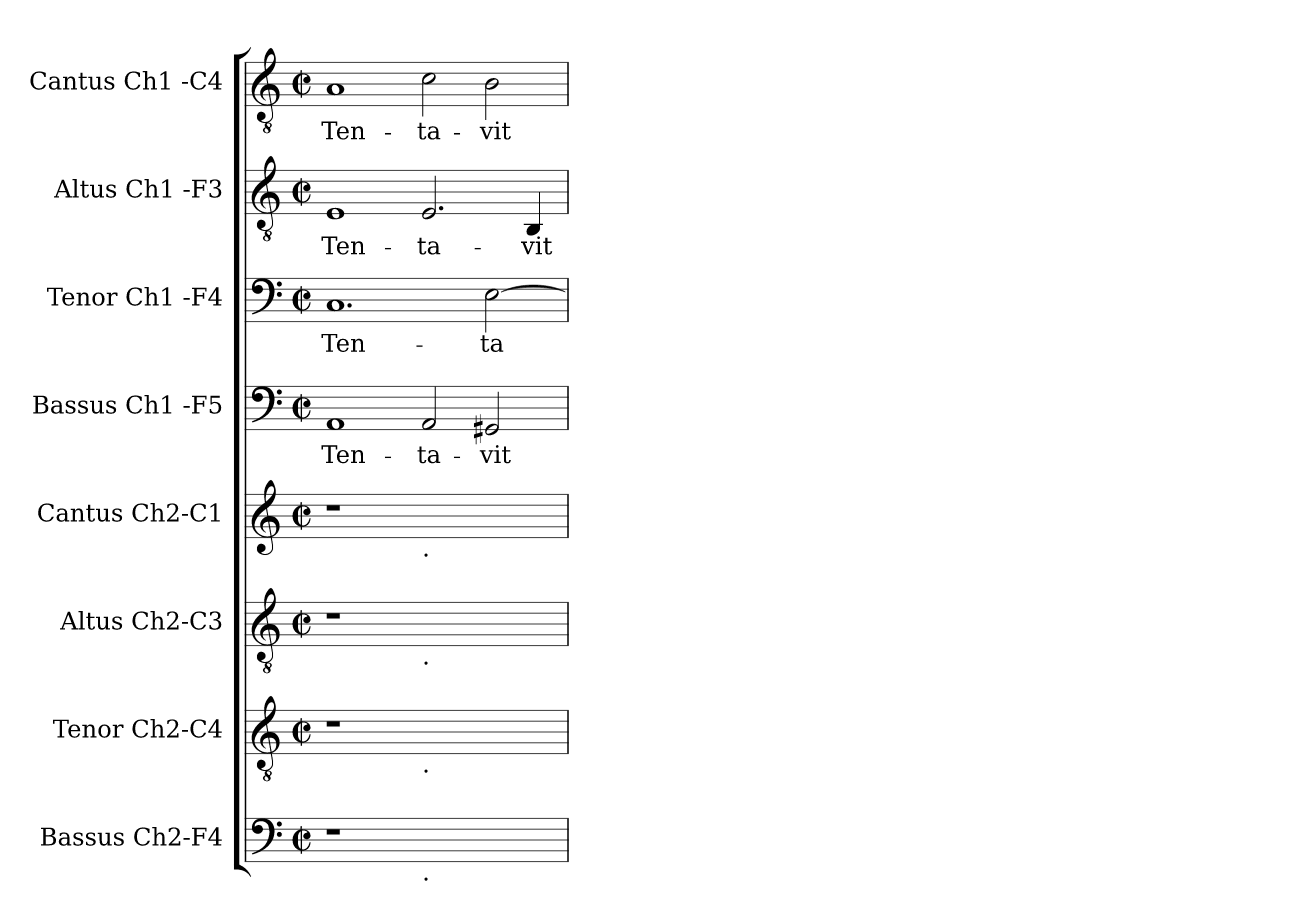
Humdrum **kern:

**kern	**kern	**kern	**kern	**kern	**text	**kern	**text	**kern	**text	**kern	**text
*part8	*part7	*part6	*part5	*part4	*part4	*part3	*part3	*part2	*part2	*part1	*part1
*staff8	*staff7	*staff6	*staff5	*staff4	*staff4	*staff3	*staff3	*staff2	*staff2	*staff1	*staff1
*I"Bassus Ch2-F4	*I"Tenor Ch2-C4	*I"Altus Ch2-C3	*I"Cantus Ch2-C1	*I"Bassus Ch1 -F5	*	*I"Tenor Ch1 -F4	*	*I"Altus Ch1 -F3	*	*I"Cantus Ch1 -C4	*
*I'B2	*I'T2	*I'A2	*I'C2	*I'B1	*	*I'T1	*	*I'A1	*	*I'C1	*
*clefF4	*clefGv2	*clefGv2	*clefG2	*clefF4	*	*clefF4	*	*clefGv2	*	*clefGv2	*
*k[]	*k[]	*k[]	*k[]	*k[]	*	*k[]	*	*k[]	*	*k[]	*
*M2/2	*M2/2	*M2/2	*M2/2	*M2/2	*	*M2/2	*	*M2/2	*	*M2/2	*
*met(c|)	*met(c|)	*met(c|)	*met(c|)	*met(c|)	*	*met(c|)	*	*met(c|)	*	*met(c|)	*
=1	=1	=1	=1	=1	=1	=1	=1	=1	=1	=1	=1
!	!	!	!	!	!LO:LY:b	!	!LO:LY:b	!	!LO:LY:b	!	!LO:LY:b
1r	1r	1r	1r	1AA	Ten-	1.C	Ten-	1E	Ten-	1A	Ten-
!	!	!	!LO:TX:b:t=.	!	!	!	!	!	!	!	!
!	!	!LO:TX:b:t=.	!	!	!	!	!	!	!	!	!
!	!LO:TX:b:t=.	!	!	!	!	!	!	!	!	!	!
!LO:TX:b:t=.	!	!	!	!	!	!	!	!	!	!	!
!	!	!	!	!	!LO:LY:b	!	!	!	!LO:LY:b	!	!LO:LY:b
1ryy	1ryy	1ryy	1ryy	2AA/	-ta-	.	.	2.E/	-ta-	2c\	-ta-
!	!	!	!	!	!LO:LY:b	!	!LO:LY:b	!	!	!	!LO:LY:b
.	.	.	.	2GG#X/	-vit	[>2E\	-ta-	.	.	2B\	-vit
!	!	!	!	!	!	!	!	!	!LO:LY:b	!	!
.	.	.	.	.	.	.	.	4BB/	-vit-	.	.
=	=	=	=	=	=	=	=	=	=	=	=
*-	*-	*-	*-	*-	*-	*-	*-	*-	*-	*-	*-
